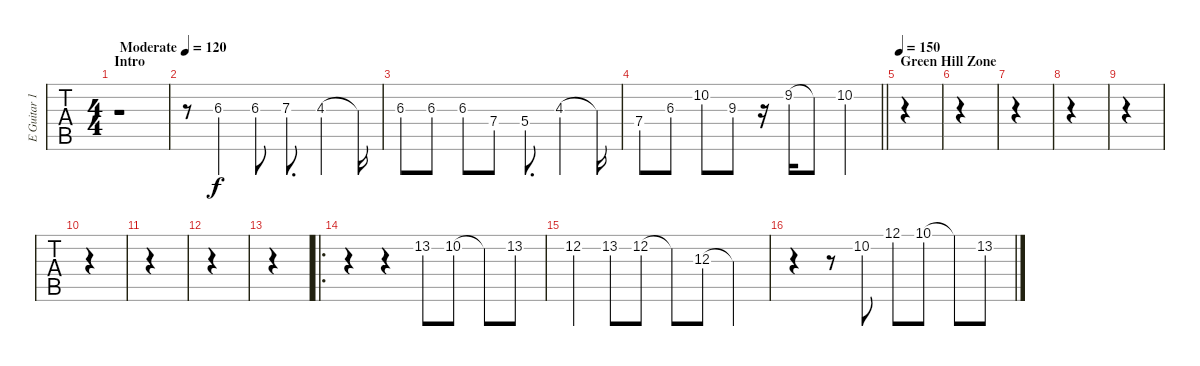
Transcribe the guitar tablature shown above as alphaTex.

\track ("E Guitar 1" "E Guitar 1") {instrument distortionguitar}
\staff {tabs}
\tuning (E4 B3 G3 D3 A2 E2) {hide}
\ts (4 4)
\section ("" "Intro")
\tempo (120 "Moderate")
\clef g2
\ks c
r.1{dy f instrument distortionguitar} |
r.8 6.3.4 6.3.8 7.3.8{d} 4.3.4 4.3{t}.16 |
6.3.8 6.3.8 6.3.8 7.4.8 5.4.8{d} 4.3.4 4.3{t}.16 |
\barLineRight lightlight
7.4.8 6.3.8 10.2.8 9.3.8 r.16 9.2.16 9.2{t}.8 10.2{st}.4 |
\section ("" "Green Hill Zone")
\tempo 150
|
|
|
|
|
|
|
|
|
\ro
r.4 r.4 13.2.8 10.2.8 10.2{t}.8 13.2.8 |
12.2.4 13.2.8 12.2.8 12.2{t}.8 12.3.8 12.3{t}.4 |
r.4 r.8 10.2.8 12.1.8 10.1.8 10.1{t}.8 13.2.8
